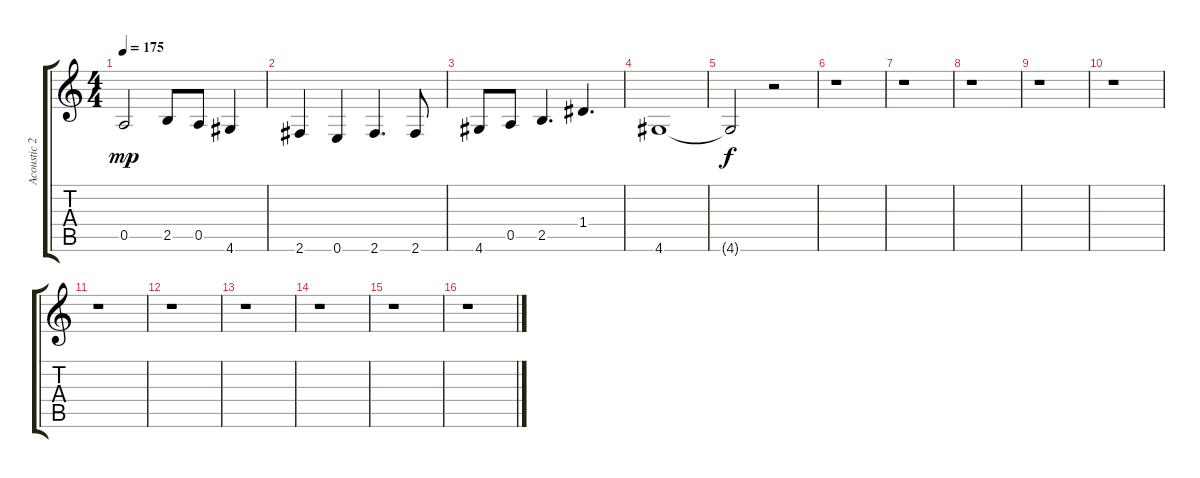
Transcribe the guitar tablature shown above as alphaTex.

\track ("Acoustic 2" "Acoustic 2") {instrument acousticguitarnylon}
\staff {score tabs}
\tuning (E4 B3 G3 D3 A2 E2) {hide}
\ts (4 4)
\tempo 175
\clef g2
\ks c
0.5.2{dy mp} 2.5.8 0.5.8 4.6.4 |
2.6.4 0.6.4 2.6.4{d} 2.6.8 |
4.6.8 0.5.8 2.5.4{d} 1.4.4{d} |
4.6.1 |
4.6{t}.2{dy f} r.2 |
r.1 |
r.1 |
r.1 |
r.1 |
r.1 |
r.1 |
r.1 |
r.1 |
r.1 |
r.1 |
r.1
